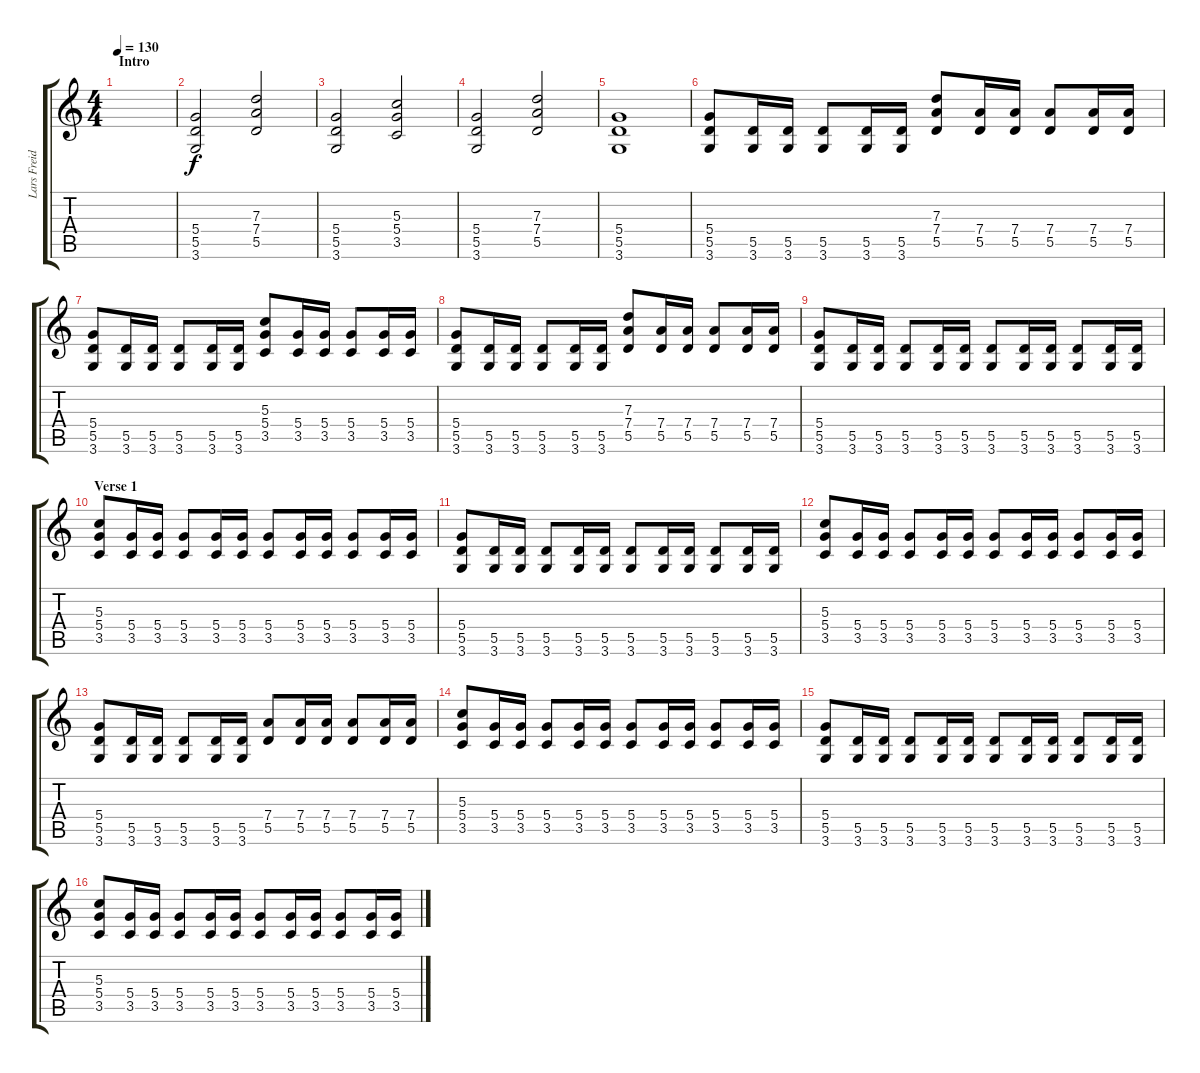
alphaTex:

\track ("Lars Freidriksen" "Lars Freid") {instrument distortionguitar}
\staff {score tabs}
\tuning (E4 B3 G3 D3 A2 E2) {hide}
\ts (4 4)
\section ("" "Intro")
\tempo 130
\clef g2
\ks c
|
(5.4 5.5 3.6).2 (7.3 7.4 5.5).2 |
(5.4 5.5 3.6).2 (5.3 5.4 3.5).2 |
(5.4 5.5 3.6).2 (7.3 7.4 5.5).2 |
(5.4 5.5 3.6).1 |
(5.4 5.5 3.6).8 (5.5 3.6).16 (5.5 3.6).16 (5.5 3.6).8 (5.5 3.6).16 (5.5 3.6).16 (7.3 7.4 5.5).8 (7.4 5.5).16 (7.4 5.5).16 (7.4 5.5).8 (7.4 5.5).16 (7.4 5.5).16 |
(5.4 5.5 3.6).8 (5.5 3.6).16 (5.5 3.6).16 (5.5 3.6).8 (5.5 3.6).16 (5.5 3.6).16 (5.3 5.4 3.5).8 (5.4 3.5).16 (5.4 3.5).16 (5.4 3.5).8 (5.4 3.5).16 (5.4 3.5).16 |
(5.4 5.5 3.6).8 (5.5 3.6).16 (5.5 3.6).16 (5.5 3.6).8 (5.5 3.6).16 (5.5 3.6).16 (7.3 7.4 5.5).8 (7.4 5.5).16 (7.4 5.5).16 (7.4 5.5).8 (7.4 5.5).16 (7.4 5.5).16 |
(5.4 5.5 3.6).8 (5.5 3.6).16 (5.5 3.6).16 (5.5 3.6).8 (5.5 3.6).16 (5.5 3.6).16 (5.5 3.6).8 (5.5 3.6).16 (5.5 3.6).16 (5.5 3.6).8 (5.5 3.6).16 (5.5 3.6).16 |
\section ("" "Verse 1")
(5.3 5.4 3.5).8 (5.4 3.5).16 (5.4 3.5).16 (5.4 3.5).8 (5.4 3.5).16 (5.4 3.5).16 (5.4 3.5).8 (5.4 3.5).16 (5.4 3.5).16 (5.4 3.5).8 (5.4 3.5).16 (5.4 3.5).16 |
(5.4 5.5 3.6).8 (5.5 3.6).16 (5.5 3.6).16 (5.5 3.6).8 (5.5 3.6).16 (5.5 3.6).16 (5.5 3.6).8 (5.5 3.6).16 (5.5 3.6).16 (5.5 3.6).8 (5.5 3.6).16 (5.5 3.6).16 |
(5.3 5.4 3.5).8 (5.4 3.5).16 (5.4 3.5).16 (5.4 3.5).8 (5.4 3.5).16 (5.4 3.5).16 (5.4 3.5).8 (5.4 3.5).16 (5.4 3.5).16 (5.4 3.5).8 (5.4 3.5).16 (5.4 3.5).16 |
(5.4 5.5 3.6).8 (5.5 3.6).16 (5.5 3.6).16 (5.5 3.6).8 (5.5 3.6).16 (5.5 3.6).16 (7.4 5.5).8 (7.4 5.5).16 (7.4 5.5).16 (7.4 5.5).8 (7.4 5.5).16 (7.4 5.5).16 |
(5.3 5.4 3.5).8 (5.4 3.5).16 (5.4 3.5).16 (5.4 3.5).8 (5.4 3.5).16 (5.4 3.5).16 (5.4 3.5).8 (5.4 3.5).16 (5.4 3.5).16 (5.4 3.5).8 (5.4 3.5).16 (5.4 3.5).16 |
(5.4 5.5 3.6).8 (5.5 3.6).16 (5.5 3.6).16 (5.5 3.6).8 (5.5 3.6).16 (5.5 3.6).16 (5.5 3.6).8 (5.5 3.6).16 (5.5 3.6).16 (5.5 3.6).8 (5.5 3.6).16 (5.5 3.6).16 |
(5.3 5.4 3.5).8 (5.4 3.5).16 (5.4 3.5).16 (5.4 3.5).8 (5.4 3.5).16 (5.4 3.5).16 (5.4 3.5).8 (5.4 3.5).16 (5.4 3.5).16 (5.4 3.5).8 (5.4 3.5).16 (5.4 3.5).16
